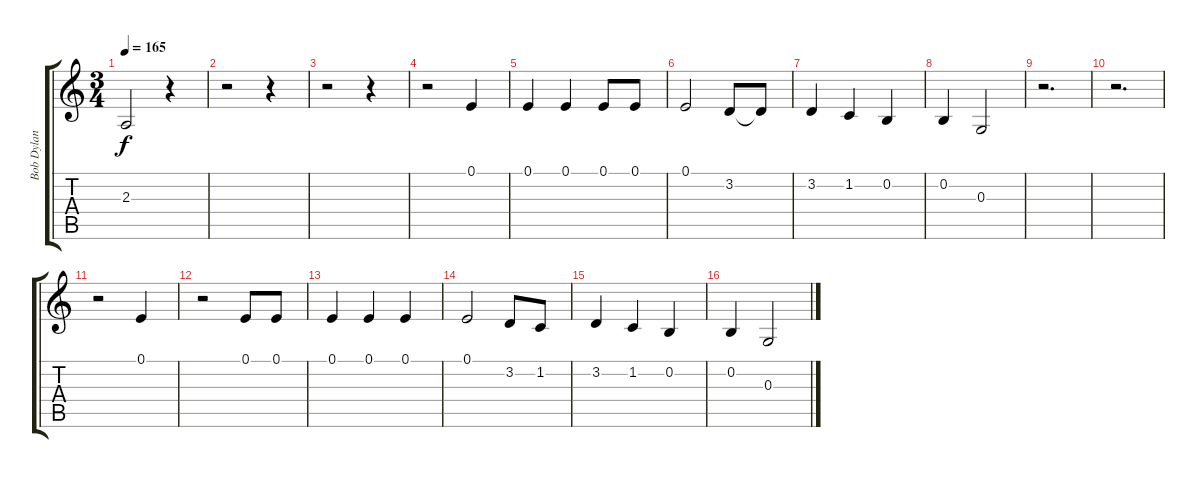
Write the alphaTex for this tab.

\track ("Bob Dylan Voice" "Bob Dylan ") {instrument harmonica}
\staff {score tabs}
\tuning (E4 B3 G3 D3 A2 E2) {hide}
\ts (3 4)
\tempo 165
\clef g2
\ks c
2.3.2{dy f} r.4 |
r.2 r.4 |
r.2 r.4 |
r.2 0.1.4 |
0.1.4 0.1.4 0.1.8 0.1.8 |
0.1.2 3.2.8 3.2{t}.8 |
3.2.4 1.2.4 0.2.4 |
0.2.4 0.3.2 |
r.2{d} |
r.2{d} |
r.2 0.1.4 |
r.2 0.1.8 0.1.8 |
0.1.4 0.1.4 0.1.4 |
0.1.2 3.2.8 1.2.8 |
3.2.4 1.2.4 0.2.4 |
0.2.4 0.3.2
